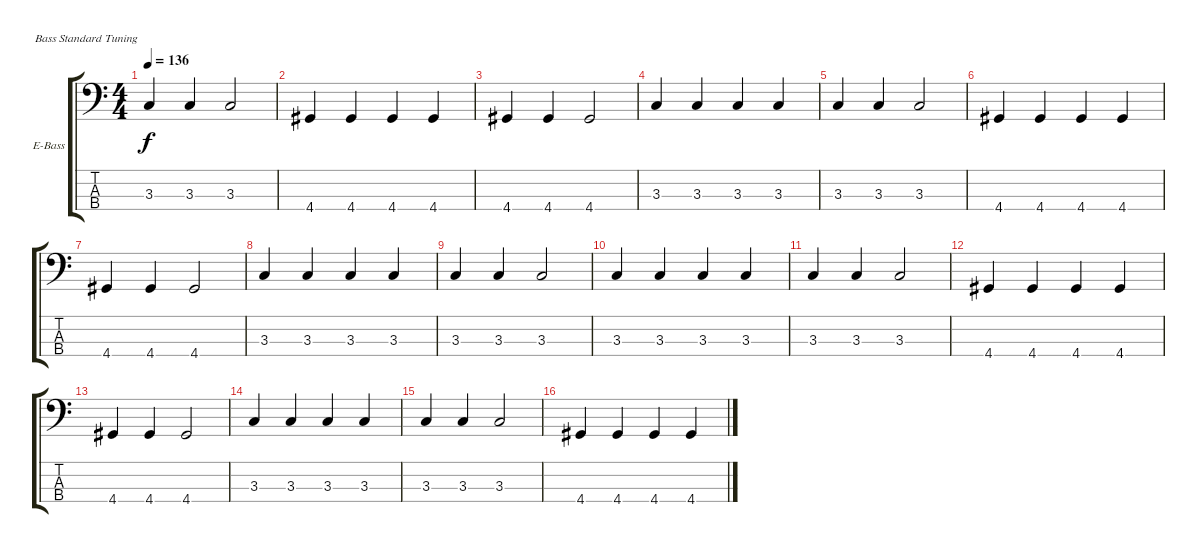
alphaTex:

\defaultSystemsLayout 4
\bracketExtendMode groupsimilarinstruments
\firstSystemTrackNameOrientation horizontal
\otherSystemsTrackNameOrientation horizontal
\track ("Граф Самойлов" "E-Bass") {instrument electricbassfinger}
\staff {score tabs}
\tuning (G2 D2 A1 E1)
\ts (4 4)
\tempo 136
\clef f4
\ks c
3.3.4{dy f} 3.3.4 3.3.2 |
4.4.4 4.4.4 4.4.4 4.4.4 |
4.4.4 4.4.4 4.4.2 |
3.3.4 3.3.4 3.3.4 3.3.4 |
3.3.4 3.3.4 3.3.2 |
4.4.4 4.4.4 4.4.4 4.4.4 |
4.4.4 4.4.4 4.4.2 |
3.3.4 3.3.4 3.3.4 3.3.4 |
3.3.4 3.3.4 3.3.2 |
3.3.4 3.3.4 3.3.4 3.3.4 |
3.3.4 3.3.4 3.3.2 |
4.4.4 4.4.4 4.4.4 4.4.4 |
4.4.4 4.4.4 4.4.2 |
3.3.4 3.3.4 3.3.4 3.3.4 |
3.3.4 3.3.4 3.3.2 |
4.4.4 4.4.4 4.4.4 4.4.4
